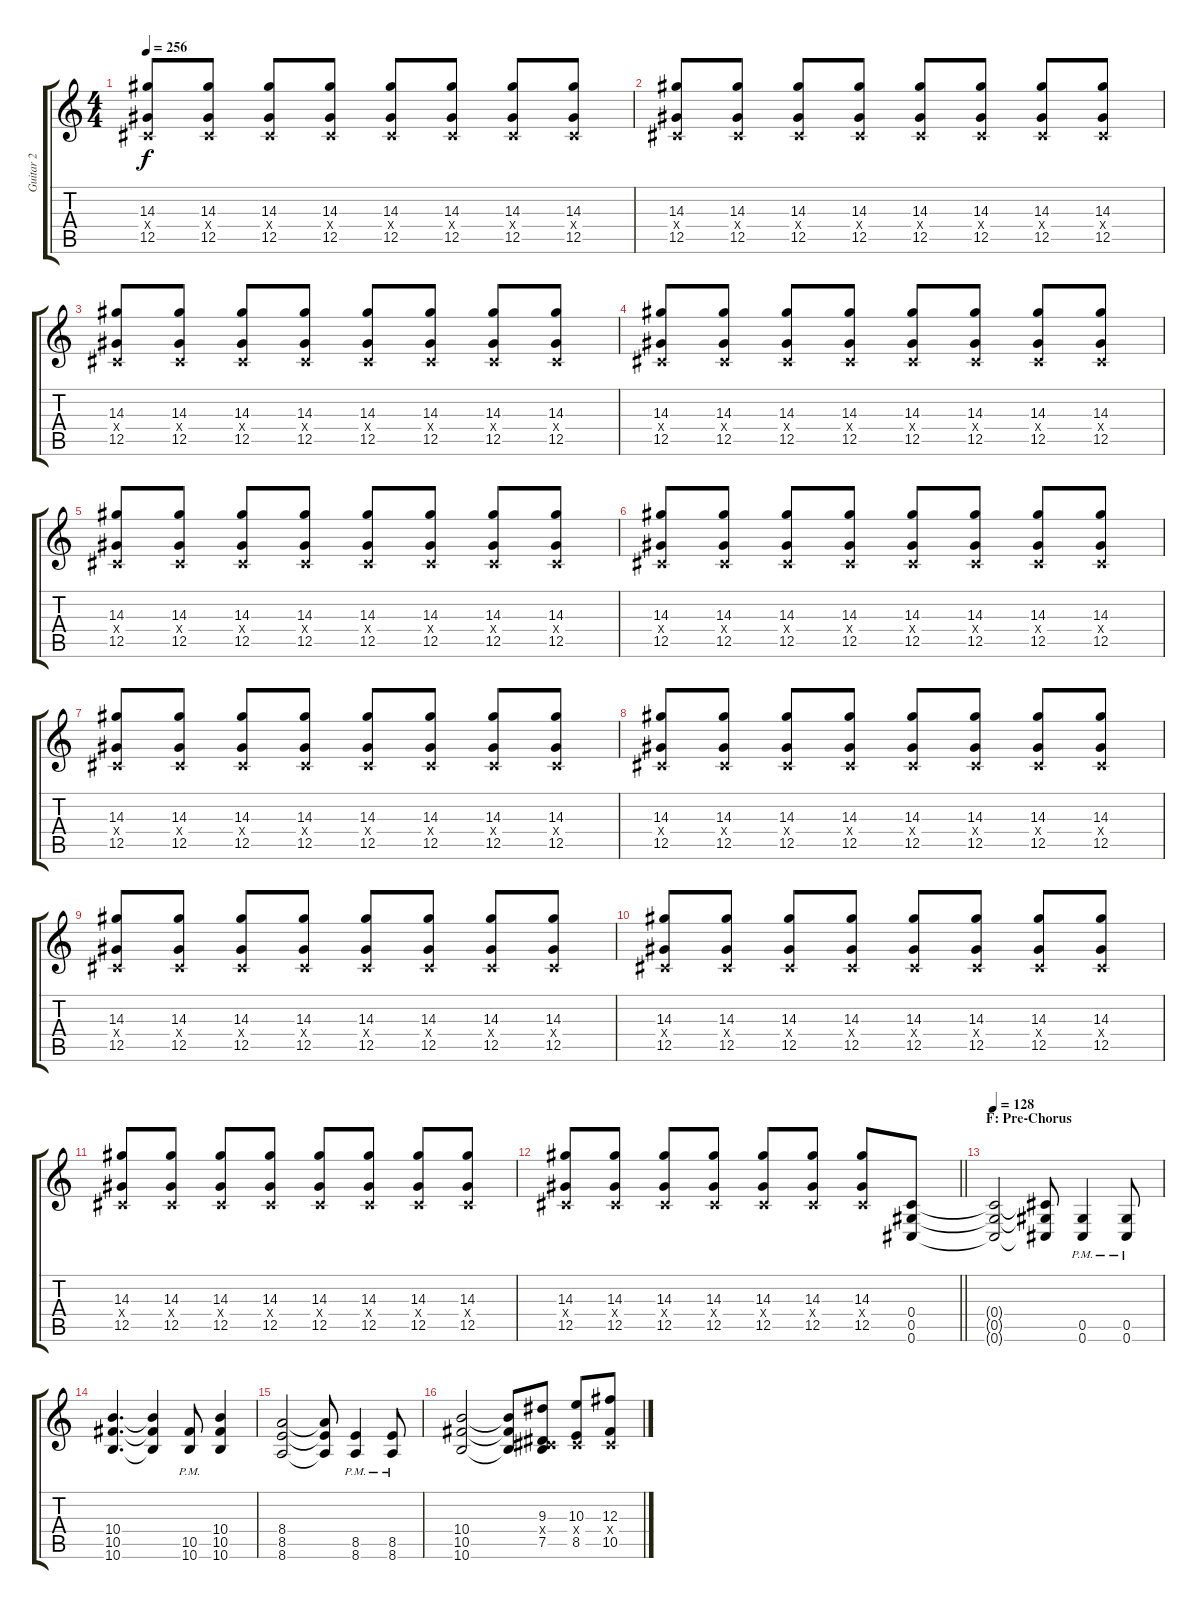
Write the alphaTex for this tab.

\track ("Guitar 2" "Guitar 2") {instrument distortionguitar}
\staff {score tabs}
\tuning (Eb4 Bb3 Gb3 Db3 Ab2 Db2) {hide}
\ts (4 4)
\tempo 256
\clef g2
\ks c
(14.3 0.4{x} 12.5).8{dy f} (14.3 0.4{x} 12.5).8 (14.3 0.4{x} 12.5).8 (14.3 0.4{x} 12.5).8 (14.3 0.4{x} 12.5).8 (14.3 0.4{x} 12.5).8 (14.3 0.4{x} 12.5).8 (14.3 0.4{x} 12.5).8 |
(14.3 0.4{x} 12.5).8 (14.3 0.4{x} 12.5).8 (14.3 0.4{x} 12.5).8 (14.3 0.4{x} 12.5).8 (14.3 0.4{x} 12.5).8 (14.3 0.4{x} 12.5).8 (14.3 0.4{x} 12.5).8 (14.3 0.4{x} 12.5).8 |
(14.3 0.4{x} 12.5).8 (14.3 0.4{x} 12.5).8 (14.3 0.4{x} 12.5).8 (14.3 0.4{x} 12.5).8 (14.3 0.4{x} 12.5).8 (14.3 0.4{x} 12.5).8 (14.3 0.4{x} 12.5).8 (14.3 0.4{x} 12.5).8 |
(14.3 0.4{x} 12.5).8 (14.3 0.4{x} 12.5).8 (14.3 0.4{x} 12.5).8 (14.3 0.4{x} 12.5).8 (14.3 0.4{x} 12.5).8 (14.3 0.4{x} 12.5).8 (14.3 0.4{x} 12.5).8 (14.3 0.4{x} 12.5).8 |
(14.3 0.4{x} 12.5).8 (14.3 0.4{x} 12.5).8 (14.3 0.4{x} 12.5).8 (14.3 0.4{x} 12.5).8 (14.3 0.4{x} 12.5).8 (14.3 0.4{x} 12.5).8 (14.3 0.4{x} 12.5).8 (14.3 0.4{x} 12.5).8 |
(14.3 0.4{x} 12.5).8 (14.3 0.4{x} 12.5).8 (14.3 0.4{x} 12.5).8 (14.3 0.4{x} 12.5).8 (14.3 0.4{x} 12.5).8 (14.3 0.4{x} 12.5).8 (14.3 0.4{x} 12.5).8 (14.3 0.4{x} 12.5).8 |
(14.3 0.4{x} 12.5).8 (14.3 0.4{x} 12.5).8 (14.3 0.4{x} 12.5).8 (14.3 0.4{x} 12.5).8 (14.3 0.4{x} 12.5).8 (14.3 0.4{x} 12.5).8 (14.3 0.4{x} 12.5).8 (14.3 0.4{x} 12.5).8 |
(14.3 0.4{x} 12.5).8 (14.3 0.4{x} 12.5).8 (14.3 0.4{x} 12.5).8 (14.3 0.4{x} 12.5).8 (14.3 0.4{x} 12.5).8 (14.3 0.4{x} 12.5).8 (14.3 0.4{x} 12.5).8 (14.3 0.4{x} 12.5).8 |
(14.3 0.4{x} 12.5).8 (14.3 0.4{x} 12.5).8 (14.3 0.4{x} 12.5).8 (14.3 0.4{x} 12.5).8 (14.3 0.4{x} 12.5).8 (14.3 0.4{x} 12.5).8 (14.3 0.4{x} 12.5).8 (14.3 0.4{x} 12.5).8 |
(14.3 0.4{x} 12.5).8 (14.3 0.4{x} 12.5).8 (14.3 0.4{x} 12.5).8 (14.3 0.4{x} 12.5).8 (14.3 0.4{x} 12.5).8 (14.3 0.4{x} 12.5).8 (14.3 0.4{x} 12.5).8 (14.3 0.4{x} 12.5).8 |
(14.3 0.4{x} 12.5).8 (14.3 0.4{x} 12.5).8 (14.3 0.4{x} 12.5).8 (14.3 0.4{x} 12.5).8 (14.3 0.4{x} 12.5).8 (14.3 0.4{x} 12.5).8 (14.3 0.4{x} 12.5).8 (14.3 0.4{x} 12.5).8 |
\barLineRight lightlight
(14.3 0.4{x} 12.5).8 (14.3 0.4{x} 12.5).8 (14.3 0.4{x} 12.5).8 (14.3 0.4{x} 12.5).8 (14.3 0.4{x} 12.5).8 (14.3 0.4{x} 12.5).8 (14.3 0.4{x} 12.5).8 (0.4 0.5 0.6).8 |
\section ("" "F: Pre-Chorus")
\tempo 128
(0.4{t} 0.5{t} 0.6{t}).2 (0.4{t} 0.5{t} 0.6{t}).8 (0.5{pm} 0.6{pm}).4 (0.5{pm} 0.6{pm}).8 |
(10.4 10.5 10.6).4{d} (10.4{t} 10.5{t} 10.6{t}).4 (10.5{pm} 10.6{pm}).8 (10.4 10.5 10.6).4 |
(8.4 8.5 8.6).2 (8.4{t} 8.5{t} 8.6{t}).8 (8.5{pm} 8.6{pm}).4 (8.5{pm} 8.6{pm}).8 |
(10.4 10.5 10.6).2 (10.4{t} 10.5{t} 10.6{t}).8 (9.3 0.4{x} 7.5 10.6{t}).8 (10.3 0.4{x} 8.5).8 (12.3 0.4{x} 10.5).8
